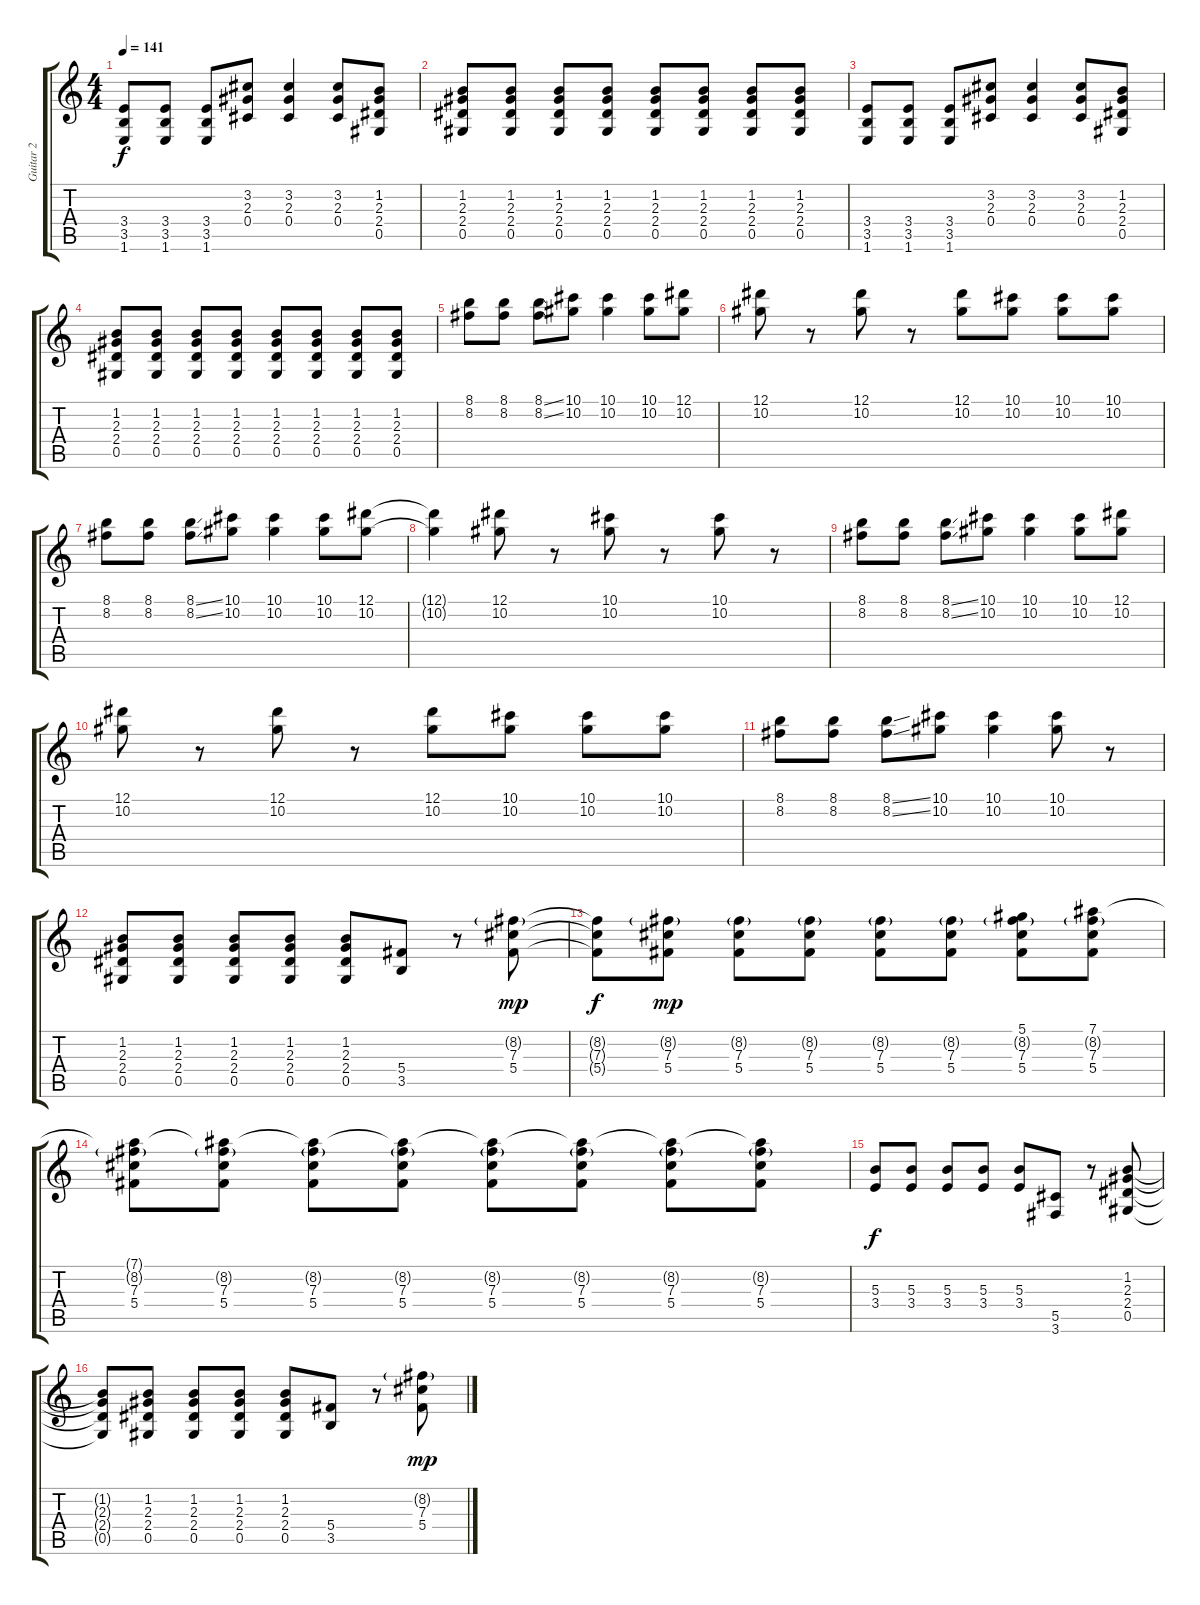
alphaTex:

\track ("Guitar 2" "Guitar 2") {instrument distortionguitar}
\staff {score tabs}
\tuning (Eb4 Bb3 Gb3 Db3 Ab2 Eb2) {hide}
\ts (4 4)
\tempo 141
\clef g2
\ks c
(3.4 3.5 1.6).8{dy f} (3.4 3.5 1.6).8 (3.4 3.5 1.6).8 (3.2 2.3 0.4).8 (3.2 2.3 0.4).4 (3.2 2.3 0.4).8 (1.2 2.3 2.4 0.5).8 |
(1.2 2.3 2.4 0.5).8 (1.2 2.3 2.4 0.5).8 (1.2 2.3 2.4 0.5).8 (1.2 2.3 2.4 0.5).8 (1.2 2.3 2.4 0.5).8 (1.2 2.3 2.4 0.5).8 (1.2 2.3 2.4 0.5).8 (1.2 2.3 2.4 0.5).8 |
(3.4 3.5 1.6).8 (3.4 3.5 1.6).8 (3.4 3.5 1.6).8 (3.2 2.3 0.4).8 (3.2 2.3 0.4).4 (3.2 2.3 0.4).8 (1.2 2.3 2.4 0.5).8 |
(1.2 2.3 2.4 0.5).8 (1.2 2.3 2.4 0.5).8 (1.2 2.3 2.4 0.5).8 (1.2 2.3 2.4 0.5).8 (1.2 2.3 2.4 0.5).8 (1.2 2.3 2.4 0.5).8 (1.2 2.3 2.4 0.5).8 (1.2 2.3 2.4 0.5).8 |
(8.1 8.2).8 (8.1 8.2).8 (8.1{ss} 8.2{ss}).8 (10.1 10.2).8 (10.1 10.2).4 (10.1 10.2).8 (12.1 10.2).8 |
(12.1 10.2).8 r.8 (12.1 10.2).8 r.8 (12.1 10.2).8 (10.1 10.2).8 (10.1 10.2).8 (10.1 10.2).8 |
(8.1 8.2).8 (8.1 8.2).8 (8.1{ss} 8.2{ss}).8 (10.1 10.2).8 (10.1 10.2).4 (10.1 10.2).8 (12.1 10.2).8 |
(12.1{t} 10.2{t}).4 (12.1 10.2).8 r.8 (10.1 10.2).8 r.8 (10.1 10.2).8 r.8 |
(8.1 8.2).8 (8.1 8.2).8 (8.1{ss} 8.2{ss}).8 (10.1 10.2).8 (10.1 10.2).4 (10.1 10.2).8 (12.1 10.2).8 |
(12.1 10.2).8 r.8 (12.1 10.2).8 r.8 (12.1 10.2).8 (10.1 10.2).8 (10.1 10.2).8 (10.1 10.2).8 |
(8.1 8.2).8 (8.1 8.2).8 (8.1{ss} 8.2{ss}).8 (10.1 10.2).8 (10.1 10.2).4 (10.1 10.2).8 r.8 |
(1.2 2.3 2.4 0.5).8 (1.2 2.3 2.4 0.5).8 (1.2 2.3 2.4 0.5).8 (1.2 2.3 2.4 0.5).8 (1.2 2.3 2.4 0.5).8 (5.4 3.5).8 r.8 (8.2{g} 7.3 5.4).8{dy mp} |
(8.2{t} 7.3{t} 5.4{t}).8{dy f} (8.2{g} 7.3 5.4).8{dy mp} (8.2{g} 7.3 5.4).8 (8.2{g} 7.3 5.4).8 (8.2{g} 7.3 5.4).8 (8.2{g} 7.3 5.4).8 (5.1 8.2{g} 7.3 5.4).8 (7.1 8.2{g} 7.3 5.4).8 |
(7.1{t} 8.2{g} 7.3 5.4).8 (7.1{t} 8.2{g} 7.3 5.4).8 (7.1{t} 8.2{g} 7.3 5.4).8 (7.1{t} 8.2{g} 7.3 5.4).8 (7.1{t} 8.2{g} 7.3 5.4).8 (7.1{t} 8.2{g} 7.3 5.4).8 (7.1{t} 8.2{g} 7.3 5.4).8 (7.1{t} 8.2{g} 7.3 5.4).8 |
(5.3 3.4).8{dy f} (5.3 3.4).8 (5.3 3.4).8 (5.3 3.4).8 (5.3 3.4).8 (5.5 3.6).8 r.8 (1.2 2.3 2.4 0.5).8 |
(1.2{t} 2.3{t} 2.4{t} 0.5{t}).8 (1.2 2.3 2.4 0.5).8 (1.2 2.3 2.4 0.5).8 (1.2 2.3 2.4 0.5).8 (1.2 2.3 2.4 0.5).8 (5.4 3.5).8 r.8 (8.2{g} 7.3 5.4).8{dy mp}
